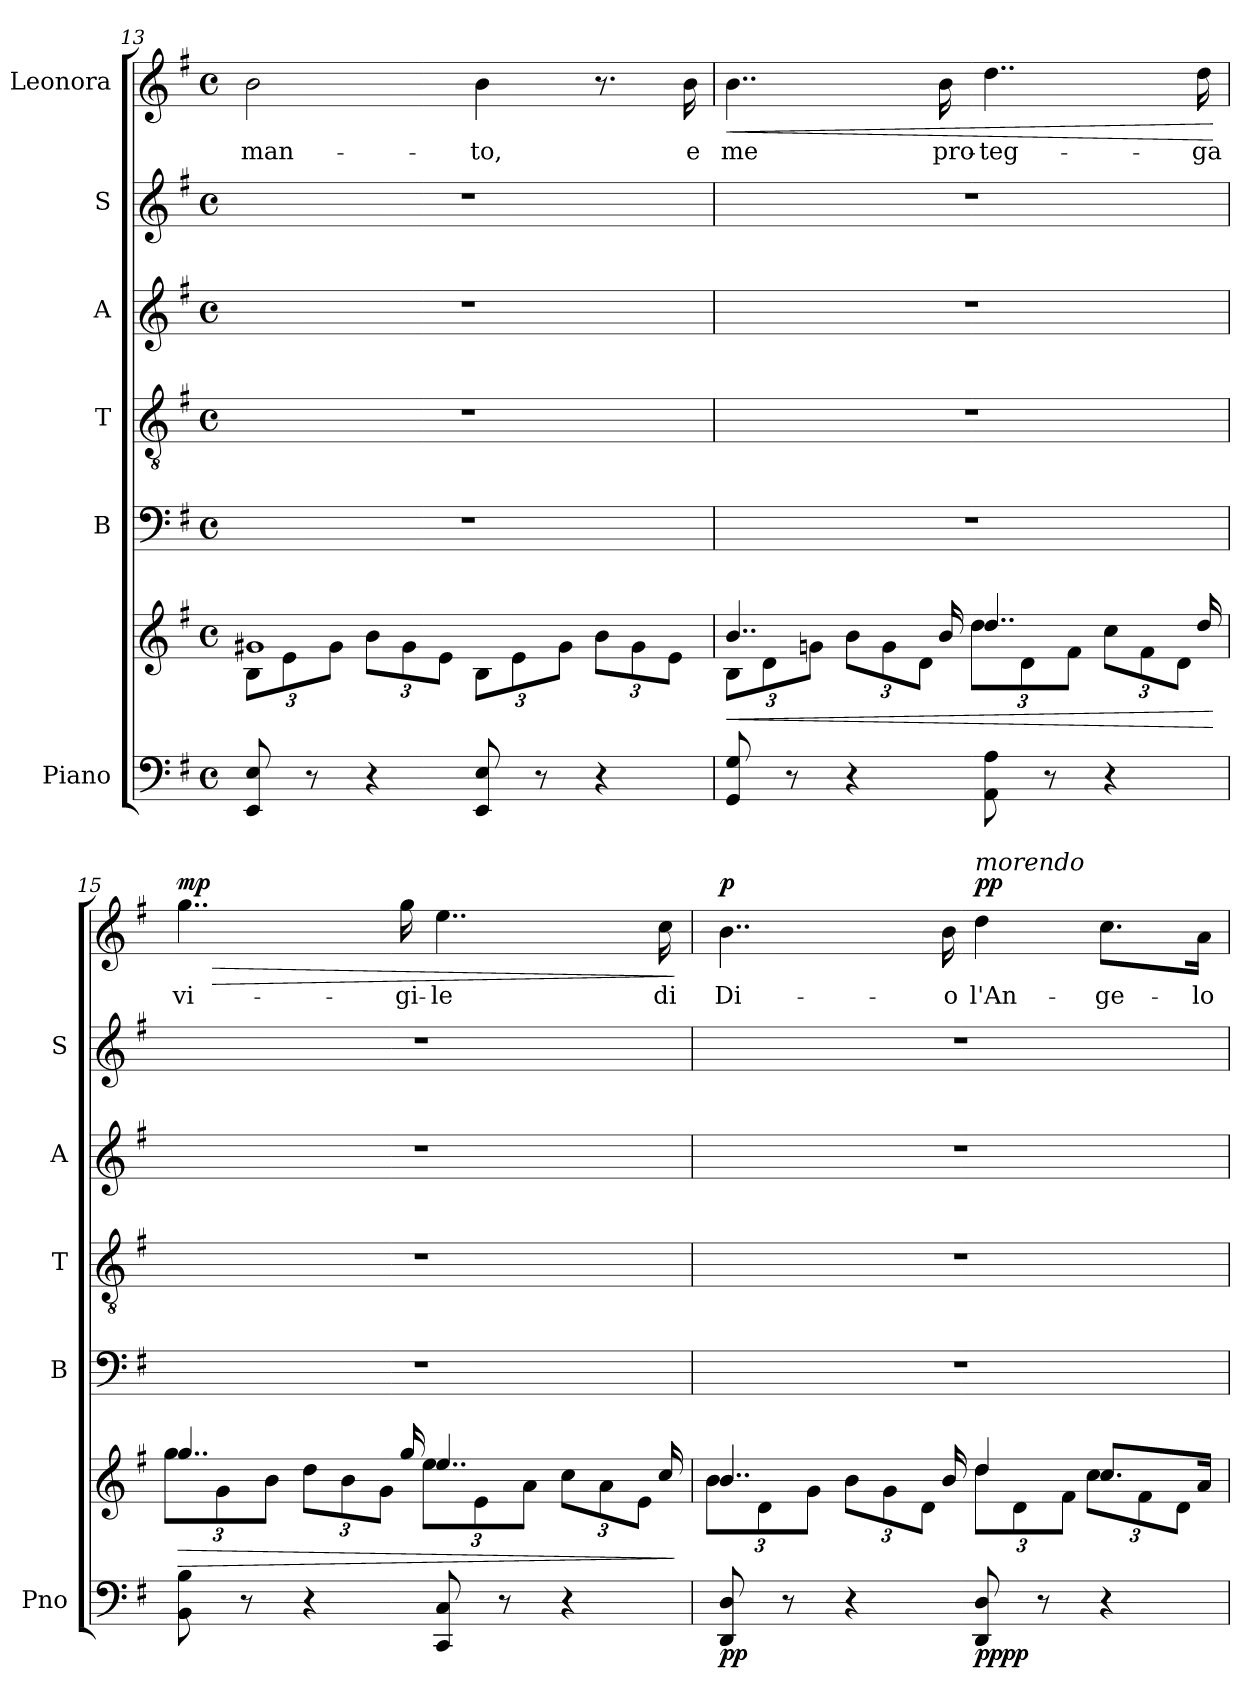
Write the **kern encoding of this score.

**kern	**kern	**dynam	**kern	**kern	**kern	**kern	**kern	**text	**dynam
*part6	*part6	*part6	*part5	*part4	*part3	*part2	*part1	*part1	*part1
*staff7	*staff6	*staff6/7	*staff5	*staff4	*staff3	*staff2	*staff1	*staff1	*staff1
*I"Piano	*	*	*I"B	*I"T	*I"A	*I"S	*I"Leonora	*	*
*I'Pno	*	*	*I'B	*I'T	*I'A	*I'S	*	*	*
!!LO:PB:g=z
*clefF4	*clefG2	*	*clefF4	*clefGv2	*clefG2	*clefG2	*clefG2	*	*
*k[f#]	*k[f#]	*	*k[f#]	*k[f#]	*k[f#]	*k[f#]	*k[f#]	*	*
*M4/4	*M4/4	*	*M4/4	*M4/4	*M4/4	*M4/4	*M4/4	*	*
*met(c)	*met(c)	*	*met(c)	*met(c)	*met(c)	*met(c)	*met(c)	*	*
=13	=13	=13	=13	=13	=13	=13	=13	=13	=13
*	*^	*	*	*	*	*	*	*	*
*	*	*Xbrackettup	*	*	*	*	*	*	*	*
!	!	!	!	!	!	!	!	!	!LO:LY:b	!
8EE/ 8E/	1g#X	12B\L	.	1r	1r	1r	1r	2b\	man-	.
.	.	12e\	.	.	.	.	.	.	.	.
8r	.	.	.	.	.	.	.	.	.	.
.	.	12g#\J	.	.	.	.	.	.	.	.
4r	.	12b\L	.	.	.	.	.	.	.	.
.	.	12g#\	.	.	.	.	.	.	.	.
.	.	12e\J	.	.	.	.	.	.	.	.
!	!	!	!	!	!	!	!	!	!LO:LY:b	!
8EE/ 8E/	.	12B\L	.	.	.	.	.	4b\	-to,	.
.	.	12e\	.	.	.	.	.	.	.	.
8r	.	.	.	.	.	.	.	.	.	.
.	.	12g#\J	.	.	.	.	.	.	.	.
4r	.	12b\L	.	.	.	.	.	8.r	.	.
.	.	12g#\	.	.	.	.	.	.	.	.
.	.	12e\J	.	.	.	.	.	.	.	.
!	!	!	!	!	!	!	!	!	!LO:LY:b	!
.	.	.	.	.	.	.	.	16b\	e	.
=14	=14	=14	=14	=14	=14	=14	=14	=14	=14	=14
!	!	!	!LO:HP:b	!	!	!	!	!	!LO:LY:b	!LO:HP:b
8GG/ 8G/	4..b/	12B\L	<	1r	1r	1r	1r	4..b\	me	<
.	.	12d\	.	.	.	.	.	.	.	.
8r	.	.	.	.	.	.	.	.	.	.
.	.	12gn\J	.	.	.	.	.	.	.	.
4r	.	12b\L	.	.	.	.	.	.	.	.
.	.	12g\	.	.	.	.	.	.	.	.
.	.	12d\J	.	.	.	.	.	.	.	.
!	!	!	!	!	!	!	!	!	!LO:LY:b	!
.	16b/	.	.	.	.	.	.	16b\	pro-	.
!	!	!	!	!	!	!	!	!	!LO:LY:b	!
8AA\ 8A\	4..dd/	12dd\L	.	.	.	.	.	4..dd\	-teg-	.
.	.	12d\	.	.	.	.	.	.	.	.
8r	.	.	.	.	.	.	.	.	.	.
.	.	12f#\J	.	.	.	.	.	.	.	.
4r	.	12cc\L	.	.	.	.	.	.	.	.
.	.	12f#\	.	.	.	.	.	.	.	.
.	.	12d\J	.	.	.	.	.	.	.	.
!	!	!	!	!	!	!	!	!	!LO:LY:b	!
.	16dd/	.	.	.	.	.	.	16dd\	-ga	.
*	*v	*v	*	*	*	*	*	*	*	*
.	.	[	.	.	.	.	.	.	[
=15	=15	=15	=15	=15	=15	=15	=15	=15	=15
!	!	!LO:HP:b	!	!	!	!	!	!LO:LY:b	!LO:HP:b
*	*^	*	*	*	*	*	*	*	*
!	!	!	!LO:DY:n=1:b=2	!	!	!	!	!	!	!
!	!	!	!LO:DY:n=2:b	!	!	!	!	!	!	!LO:DY:n=1:a
8BB\ 8B\	4..gg/	12gg\L	> mp mp	1r	1r	1r	1r	4..gg\	vi-	> mp
.	.	12g\	.	.	.	.	.	.	.	.
8r	.	.	.	.	.	.	.	.	.	.
.	.	12b\J	.	.	.	.	.	.	.	.
4r	.	12dd\L	.	.	.	.	.	.	.	.
.	.	12b\	.	.	.	.	.	.	.	.
.	.	12g\J	.	.	.	.	.	.	.	.
!	!	!	!	!	!	!	!	!	!LO:LY:b	!
.	16gg/	.	.	.	.	.	.	16gg\	-gi-	.
!	!	!	!	!	!	!	!	!	!LO:LY:b	!
8CC/ 8C/	4..ee/	12ee\L	.	.	.	.	.	4..ee\	-le	.
.	.	12e\	.	.	.	.	.	.	.	.
8r	.	.	.	.	.	.	.	.	.	.
.	.	12a\J	.	.	.	.	.	.	.	.
4r	.	12cc\L	.	.	.	.	.	.	.	.
.	.	12a\	.	.	.	.	.	.	.	.
.	.	12e\J	.	.	.	.	.	.	.	.
!	!	!	!	!	!	!	!	!	!LO:LY:b	!
.	16cc/	.	.	.	.	.	.	16cc\	di	.
*	*v	*v	*	*	*	*	*	*	*	*
.	.	]	.	.	.	.	.	.	]
!!LO:LB:g=z
=16	=16	=16	=16	=16	=16	=16	=16	=16	=16
*	*^	*	*	*	*	*	*	*	*
!	!	!	!LO:DY:b=2	!	!	!	!	!	!LO:LY:b	!
!	!	!	!LO:DY:n=1:b	!	!	!	!	!	!	!LO:DY:a
8DD/ 8D/	4..b/	12b\L	p p	1r	1r	1r	1r	4..b\	Di-	p
.	.	12d\	.	.	.	.	.	.	.	.
8r	.	.	.	.	.	.	.	.	.	.
.	.	12g\J	.	.	.	.	.	.	.	.
4r	.	12b\L	.	.	.	.	.	.	.	.
.	.	12g\	.	.	.	.	.	.	.	.
.	.	12d\J	.	.	.	.	.	.	.	.
!	!	!	!	!	!	!	!	!	!LO:LY:b	!
.	16b/	.	.	.	.	.	.	16b\	-o	.
!	!	!	!	!	!	!	!	!LO:TX:a:i:t=morendo	!	!
!	!	!	!LO:DY:n=2:b=2	!	!	!	!	!	!LO:LY:b	!
!	!	!	!LO:DY:n=3:b	!	!	!	!	!	!	!LO:DY:a
8DD/ 8D/	4dd/	12dd\L	pp pp	.	.	.	.	4dd\	l'An-	pp
.	.	12d\	.	.	.	.	.	.	.	.
8r	.	.	.	.	.	.	.	.	.	.
.	.	12f#\J	.	.	.	.	.	.	.	.
!	!	!	!	!	!	!	!	!	!LO:LY:b	!
4r	8.cc/L	12cc\L	.	.	.	.	.	8.cc\L	-ge-	.
.	.	12f#\	.	.	.	.	.	.	.	.
.	.	12d\J	.	.	.	.	.	.	.	.
!	!	!	!	!	!	!	!	!	!LO:LY:b	!
.	16a/Jk	.	.	.	.	.	.	16a\Jk	-lo	.
*	*v	*v	*	*	*	*	*	*	*	*
=	=	=	=	=	=	=	=	=	=
*-	*-	*-	*-	*-	*-	*-	*-	*-	*-
